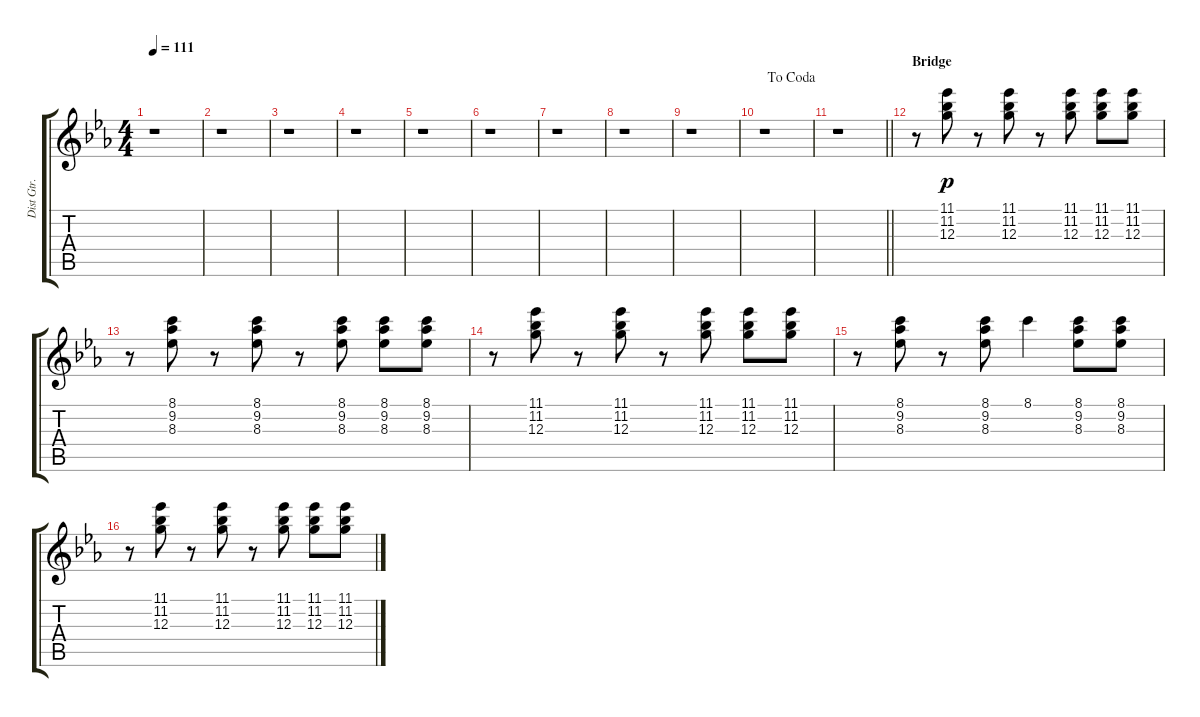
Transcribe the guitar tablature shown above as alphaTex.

\track ("Dist Gtr." "Dist Gtr.") {instrument overdrivenguitar}
\staff {score tabs}
\tuning (E4 B3 G3 D4 A3 E3) {hide}
\ts (4 4)
\tempo 111
\clef g2
\ks eb
r.1{dy p} |
r.1 |
r.1 |
r.1 |
r.1 |
r.1 |
r.1 |
r.1 |
r.1 |
\jump dacoda
r.1 |
\barLineRight lightlight
r.1 |
\section ("" "Bridge")
r.8 (11.1 11.2 12.3).8 r.8 (11.1 11.2 12.3).8 r.8 (11.1 11.2 12.3).8 (11.1 11.2 12.3).8 (11.1 11.2 12.3).8 |
r.8 (8.1 9.2 8.3).8 r.8 (8.1 9.2 8.3).8 r.8 (8.1 9.2 8.3).8 (8.1 9.2 8.3).8 (8.1 9.2 8.3).8 |
r.8 (11.1 11.2 12.3).8 r.8 (11.1 11.2 12.3).8 r.8 (11.1 11.2 12.3).8 (11.1 11.2 12.3).8 (11.1 11.2 12.3).8 |
r.8 (8.1 9.2 8.3).8 r.8 (8.1 9.2 8.3).8 8.1.4 (8.1 9.2 8.3).8 (8.1 9.2 8.3).8 |
r.8 (11.1 11.2 12.3).8 r.8 (11.1 11.2 12.3).8 r.8 (11.1 11.2 12.3).8 (11.1 11.2 12.3).8 (11.1 11.2 12.3).8
